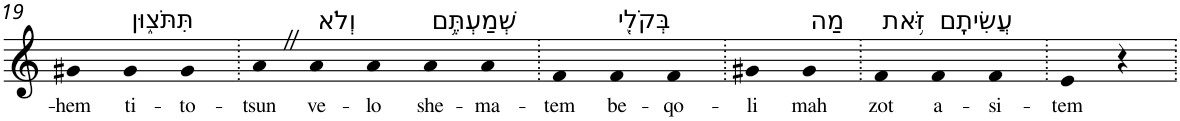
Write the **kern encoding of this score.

**kern	**text
*part1	*part1
*staff1	*staff1
*I"Piano	*
*I'Pno	*
!!LO:PB:g=z
*clefG2	*
*k[]	*
=19	=19
!	!LO:LY:b
4g#X	-hem
!LO:TX:a:t=תִּתֹּצ֑וּן	!
!	!LO:LY:b
4g#	ti-
!	!LO:LY:b
4g#	-to-
=20.	=20.
!	!LO:LY:b
4aZ	-tsun
!LO:TX:a:t=וְלֹא	!
!	!LO:LY:b
4a	ve-
!	!LO:LY:b
4a	-lo
!LO:TX:a:t=שְׁמַעְתֶּ֥ם	!
!	!LO:LY:b
4a	she-
!	!LO:LY:b
4a	-ma-
=21.	=21.
!	!LO:LY:b
4f	-tem
!LO:TX:a:t=בְּקֹלִ֖י	!
!	!LO:LY:b
4f	be-
!	!LO:LY:b
4f	-qo-
=22.	=22.
!	!LO:LY:b
4g#X	-li
!LO:TX:a:t=מַה	!
!	!LO:LY:b
4g#	mah
=23.	=23.
!LO:TX:a:t=זֹּ֥את	!
!	!LO:LY:b
4f	zot
!LO:TX:a:t=עֲשִׂיתֶֽם	!
!	!LO:LY:b
4f	a-
!	!LO:LY:b
4f	-si-
=24.	=24.
!	!LO:LY:b
4e	-tem
4r	.
=.	=.
*-	*-
